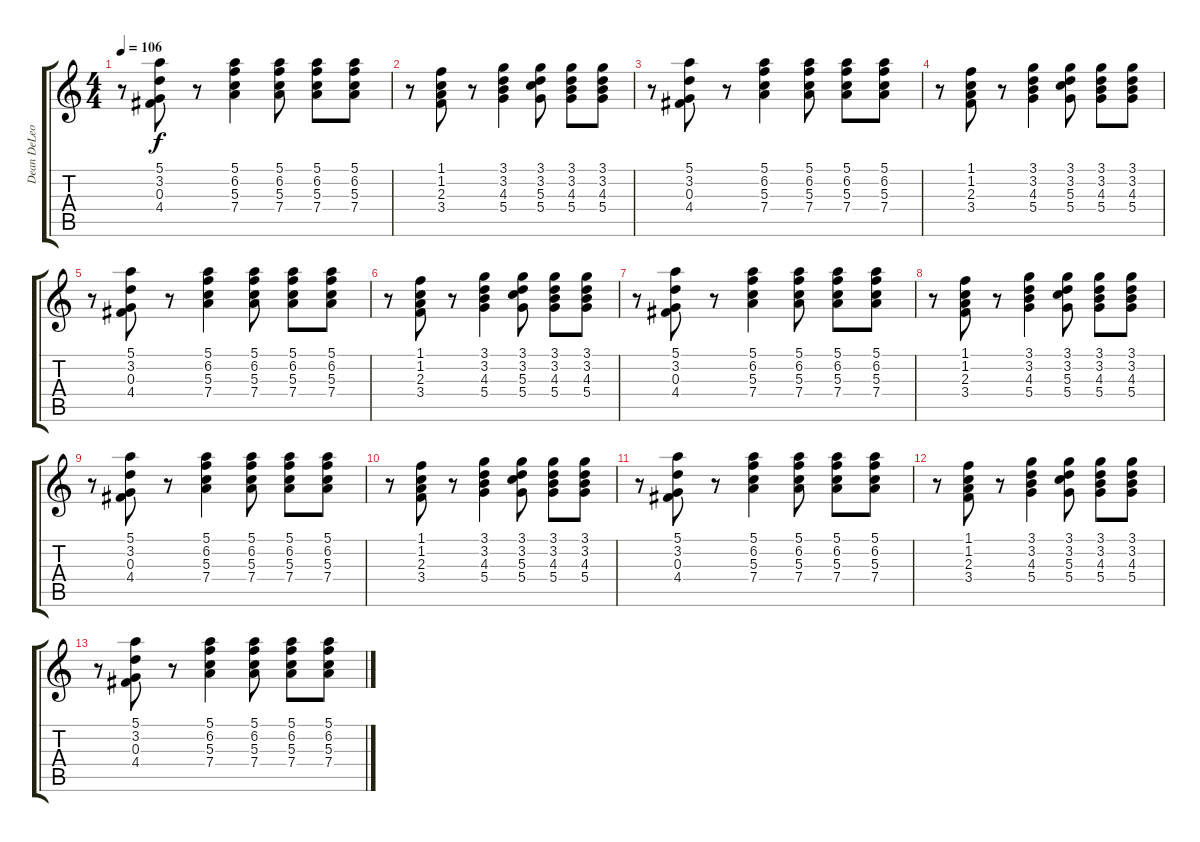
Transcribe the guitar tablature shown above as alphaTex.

\track ("Dean DeLeo - Guitar 1" "Dean DeLeo") {instrument electricguitarclean}
\staff {score tabs}
\tuning (E4 B3 G3 D3 A2 E2) {hide}
\ts (4 4)
\tempo 106
\clef g2
\ks c
r.8{dy f} (5.1 3.2 0.3 4.4).8 r.8 (5.1 6.2 5.3 7.4).4 (5.1 6.2 5.3 7.4).8 (5.1 6.2 5.3 7.4).8 (5.1 6.2 5.3 7.4).8 |
r.8 (1.1 1.2 2.3 3.4).8 r.8 (3.1 3.2 4.3 5.4).4 (3.1 3.2 5.3 5.4).8 (3.1 3.2 4.3 5.4).8 (3.1 3.2 4.3 5.4).8 |
r.8 (5.1 3.2 0.3 4.4).8 r.8 (5.1 6.2 5.3 7.4).4 (5.1 6.2 5.3 7.4).8 (5.1 6.2 5.3 7.4).8 (5.1 6.2 5.3 7.4).8 |
r.8 (1.1 1.2 2.3 3.4).8 r.8 (3.1 3.2 4.3 5.4).4 (3.1 3.2 5.3 5.4).8 (3.1 3.2 4.3 5.4).8 (3.1 3.2 4.3 5.4).8 |
r.8 (5.1 3.2 0.3 4.4).8 r.8 (5.1 6.2 5.3 7.4).4 (5.1 6.2 5.3 7.4).8 (5.1 6.2 5.3 7.4).8 (5.1 6.2 5.3 7.4).8 |
r.8 (1.1 1.2 2.3 3.4).8 r.8 (3.1 3.2 4.3 5.4).4 (3.1 3.2 5.3 5.4).8 (3.1 3.2 4.3 5.4).8 (3.1 3.2 4.3 5.4).8 |
r.8 (5.1 3.2 0.3 4.4).8 r.8 (5.1 6.2 5.3 7.4).4 (5.1 6.2 5.3 7.4).8 (5.1 6.2 5.3 7.4).8 (5.1 6.2 5.3 7.4).8 |
r.8 (1.1 1.2 2.3 3.4).8 r.8 (3.1 3.2 4.3 5.4).4 (3.1 3.2 5.3 5.4).8 (3.1 3.2 4.3 5.4).8 (3.1 3.2 4.3 5.4).8 |
r.8 (5.1 3.2 0.3 4.4).8 r.8 (5.1 6.2 5.3 7.4).4 (5.1 6.2 5.3 7.4).8 (5.1 6.2 5.3 7.4).8 (5.1 6.2 5.3 7.4).8 |
r.8 (1.1 1.2 2.3 3.4).8 r.8 (3.1 3.2 4.3 5.4).4 (3.1 3.2 5.3 5.4).8 (3.1 3.2 4.3 5.4).8 (3.1 3.2 4.3 5.4).8 |
r.8 (5.1 3.2 0.3 4.4).8 r.8 (5.1 6.2 5.3 7.4).4 (5.1 6.2 5.3 7.4).8 (5.1 6.2 5.3 7.4).8 (5.1 6.2 5.3 7.4).8 |
r.8 (1.1 1.2 2.3 3.4).8 r.8 (3.1 3.2 4.3 5.4).4 (3.1 3.2 5.3 5.4).8 (3.1 3.2 4.3 5.4).8 (3.1 3.2 4.3 5.4).8 |
r.8 (5.1 3.2 0.3 4.4).8 r.8 (5.1 6.2 5.3 7.4).4 (5.1 6.2 5.3 7.4).8 (5.1 6.2 5.3 7.4).8 (5.1 6.2 5.3 7.4).8
